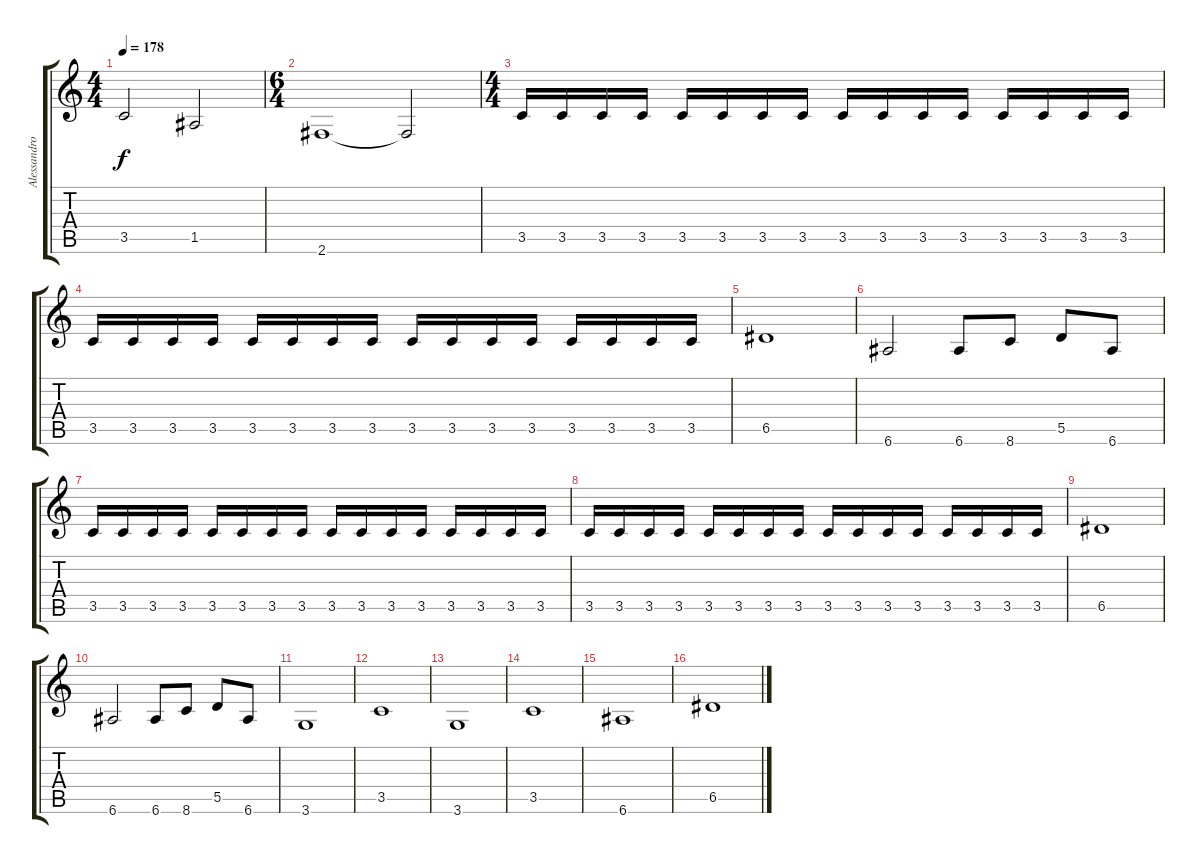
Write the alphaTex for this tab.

\track ("Alessandro Lotta" "Alessandro") {instrument electricbassfinger}
\staff {score tabs}
\tuning (E4 B3 G3 D3 A2 E2) {hide}
\ts (4 4)
\tempo 178
\clef g2
\ks c
3.5.2{dy f} 1.5.2 |
\ts (6 4)
2.6.1 2.6{t}.2 |
\ts (4 4)
3.5.16 3.5.16 3.5.16 3.5.16 3.5.16 3.5.16 3.5.16 3.5.16 3.5.16 3.5.16 3.5.16 3.5.16 3.5.16 3.5.16 3.5.16 3.5.16 |
3.5.16 3.5.16 3.5.16 3.5.16 3.5.16 3.5.16 3.5.16 3.5.16 3.5.16 3.5.16 3.5.16 3.5.16 3.5.16 3.5.16 3.5.16 3.5.16 |
6.5.1 |
6.6.2 6.6.8 8.6.8 5.5.8 6.6.8 |
3.5.16 3.5.16 3.5.16 3.5.16 3.5.16 3.5.16 3.5.16 3.5.16 3.5.16 3.5.16 3.5.16 3.5.16 3.5.16 3.5.16 3.5.16 3.5.16 |
3.5.16 3.5.16 3.5.16 3.5.16 3.5.16 3.5.16 3.5.16 3.5.16 3.5.16 3.5.16 3.5.16 3.5.16 3.5.16 3.5.16 3.5.16 3.5.16 |
6.5.1 |
6.6.2 6.6.8 8.6.8 5.5.8 6.6.8 |
3.6.1 |
3.5.1 |
3.6.1 |
3.5.1 |
6.6.1 |
6.5.1
